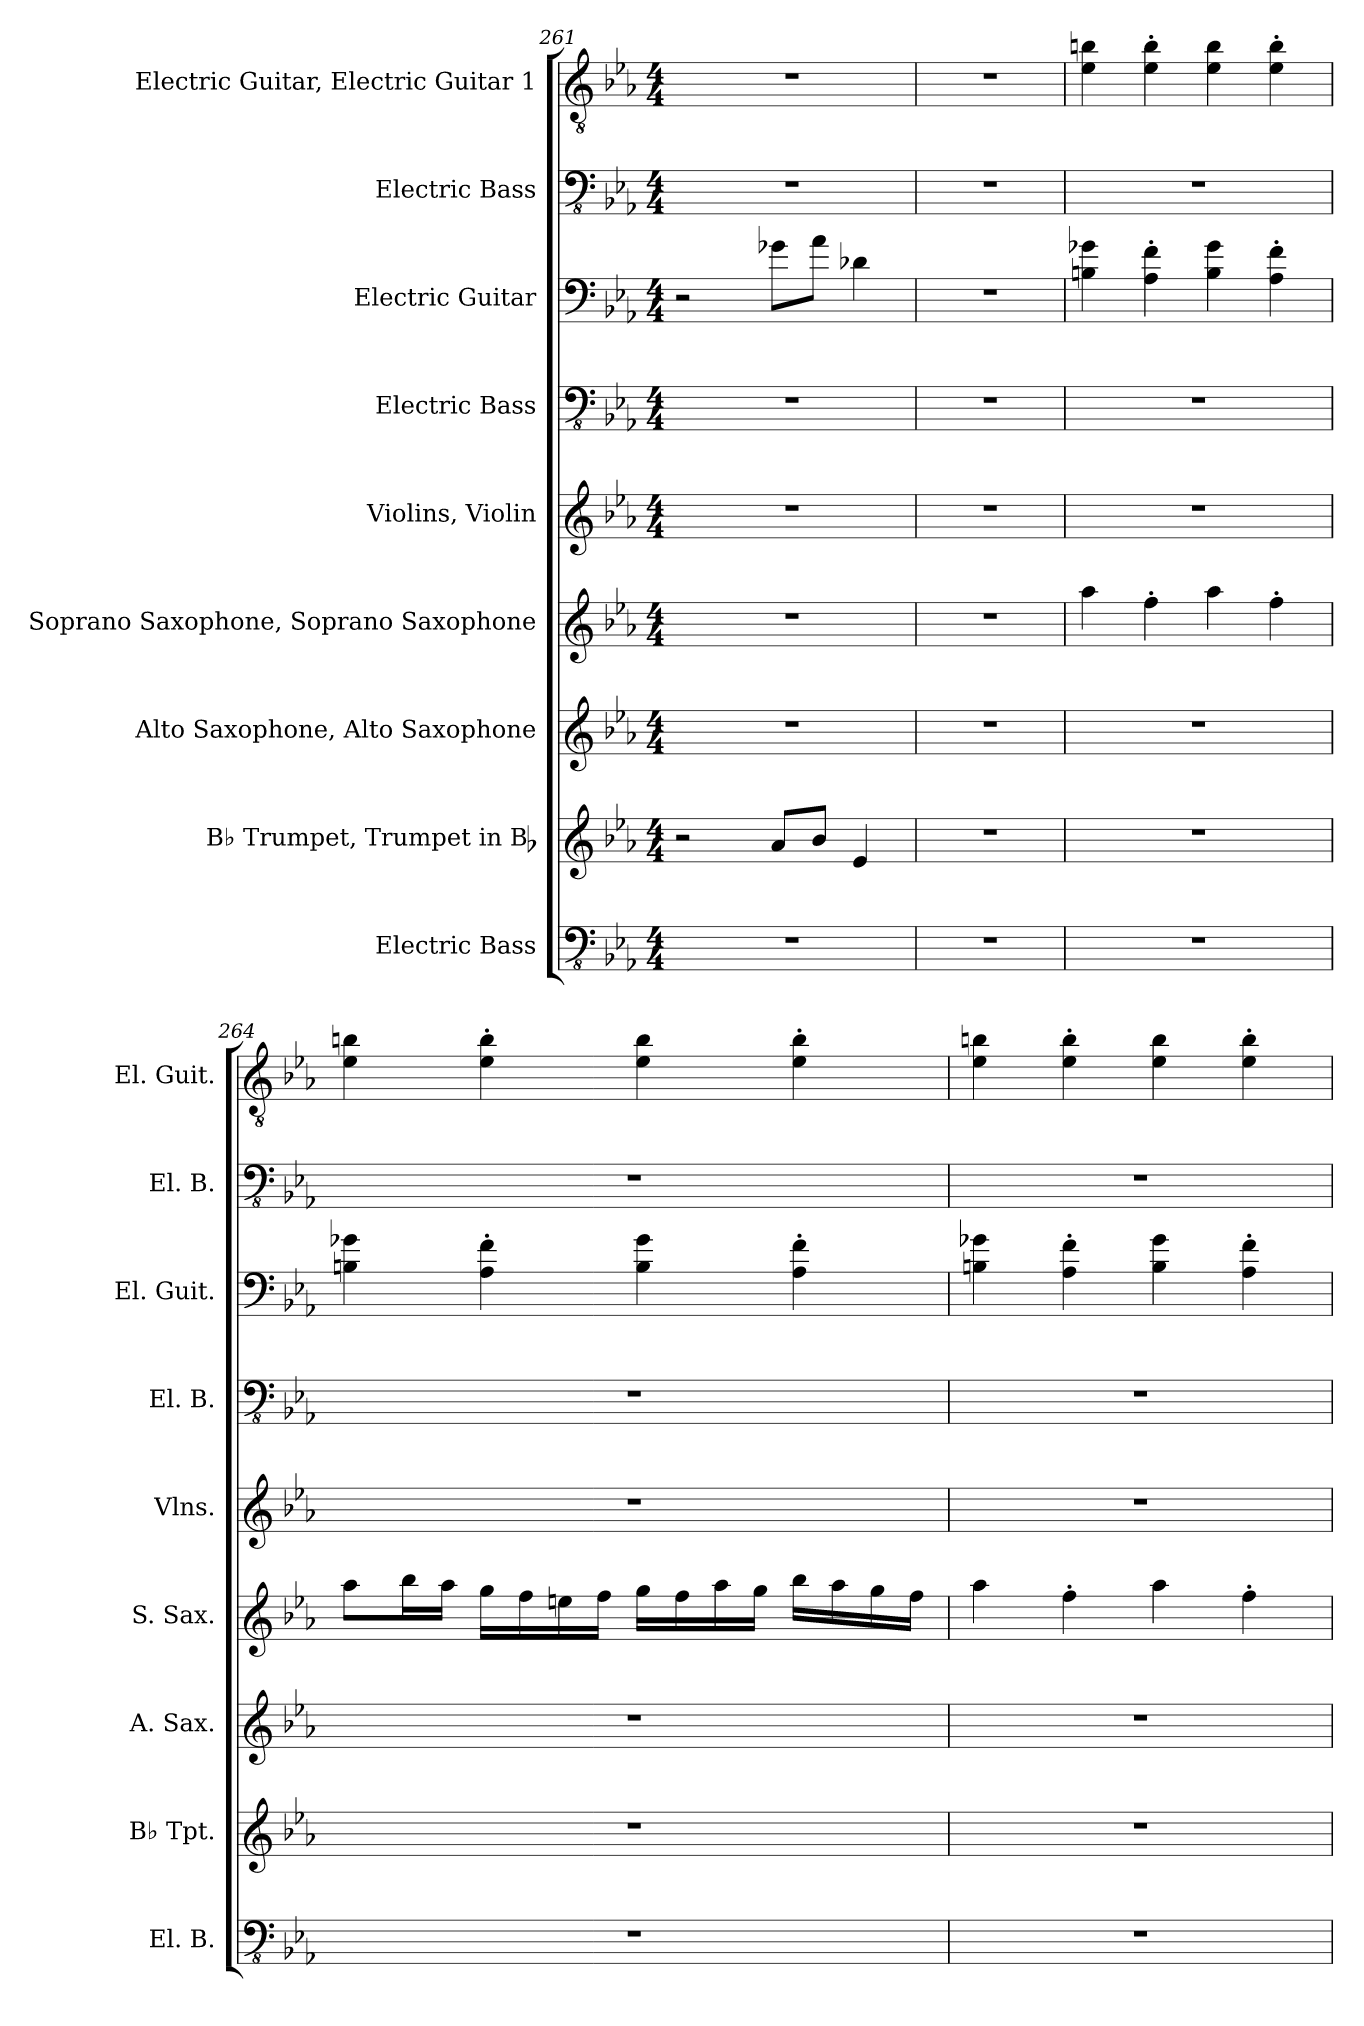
**kern	**kern	**kern	**kern	**kern	**kern	**kern	**kern	**kern
*part9	*part8	*part7	*part6	*part5	*part4	*part3	*part2	*part1
*staff9	*staff8	*staff7	*staff6	*staff5	*staff4	*staff3	*staff2	*staff1
*I"Electric Bass	*I"B♭ Trumpet, Trumpet in Bb	*I"Alto Saxophone, Alto Saxophone	*I"Soprano Saxophone, Soprano Saxophone	*I"Violins, Violin	*I"Electric Bass	*I"Electric Guitar	*I"Electric Bass	*I"Electric Guitar, Electric Guitar 1
*I'El. B.	*I'B♭ Tpt.	*I'A. Sax.	*I'S. Sax.	*I'Vlns.	*I'El. B.	*I'El. Guit.	*I'El. B.	*I'El. Guit.
*clefFv4	*clefG2	*clefG2	*clefG2	*clefG2	*clefFv4	*clefF4	*clefFv4	*clefGv2
*	*ITrd1c2	*ITrd5c9	*ITrd1c2	*	*	*	*	*
*k[b-e-a-]	*k[b-e-a-d-g-]	*k[b-e-a-d-g-c-]	*k[b-e-a-d-g-]	*k[b-e-a-]	*k[b-e-a-]	*k[b-e-a-]	*k[b-e-a-]	*k[b-e-a-]
*M4/4	*M4/4	*M4/4	*M4/4	*M4/4	*M4/4	*M4/4	*M4/4	*M4/4
=261	=261	=261	=261	=261	=261	=261	=261	=261
1r	2r	1r	1r	1r	1r	2r	1r	1r
.	8g-/L	.	.	.	.	8g-X\L	.	.
.	8a-/J	.	.	.	.	8a-\J	.	.
.	4d-/	.	.	.	.	4d-X\	.	.
=262	=262	=262	=262	=262	=262	=262	=262	=262
1r	1r	1r	1r	1r	1r	1r	1r	1r
=263	=263	=263	=263	=263	=263	=263	=263	=263
1r	1r	1r	4gg-\	1r	1r	4Bn\ 4g-X\	1r	4e-\ 4bn\
.	.	.	4ee-'\	.	.	4A-\' 4f\'	.	4e-\' 4b\'
.	.	.	4gg-\	.	.	4B\ 4g-\	.	4e-\ 4b\
.	.	.	4ee-'\	.	.	4A-\' 4f\'	.	4e-\' 4b\'
!!LO:PB:g=z
=264	=264	=264	=264	=264	=264	=264	=264	=264
1r	1r	1r	8gg-\L	1r	1r	4Bn\ 4g-X\	1r	4e-\ 4bn\
.	.	.	16aa-\L	.	.	.	.	.
.	.	.	16gg-\JJ	.	.	.	.	.
.	.	.	16ff\LL	.	.	4A-\' 4f\'	.	4e-\' 4b\'
.	.	.	16ee-\	.	.	.	.	.
.	.	.	16ddn\	.	.	.	.	.
.	.	.	16ee-\JJ	.	.	.	.	.
.	.	.	16ff\LL	.	.	4B\ 4g-\	.	4e-\ 4b\
.	.	.	16ee-\	.	.	.	.	.
.	.	.	16gg-\	.	.	.	.	.
.	.	.	16ff\JJ	.	.	.	.	.
.	.	.	16aa-\LL	.	.	4A-\' 4f\'	.	4e-\' 4b\'
.	.	.	16gg-\	.	.	.	.	.
.	.	.	16ff\	.	.	.	.	.
.	.	.	16ee-\JJ	.	.	.	.	.
=265	=265	=265	=265	=265	=265	=265	=265	=265
1r	1r	1r	4gg-\	1r	1r	4Bn\ 4g-X\	1r	4e-\ 4bn\
.	.	.	4ee-'\	.	.	4A-\' 4f\'	.	4e-\' 4b\'
.	.	.	4gg-\	.	.	4B\ 4g-\	.	4e-\ 4b\
.	.	.	4ee-'\	.	.	4A-\' 4f\'	.	4e-\' 4b\'
=	=	=	=	=	=	=	=	=
*-	*-	*-	*-	*-	*-	*-	*-	*-
